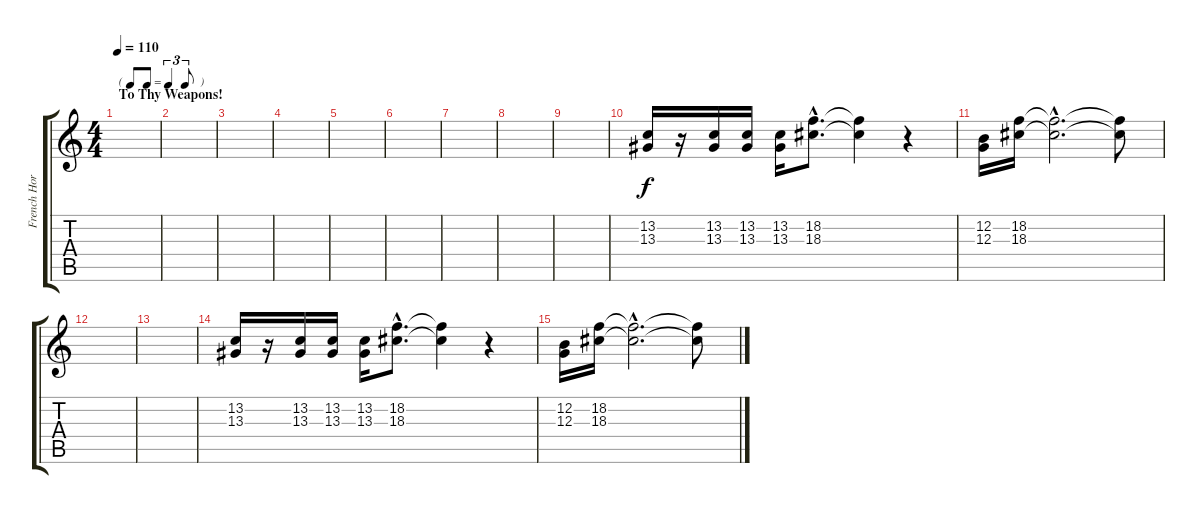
\track ("French Hornet" "French Hor") {instrument frenchhorn}
\staff {score tabs}
\tuning (E4 B3 G3 D3 A2 E2) {hide}
\ts (4 4)
\tf triplet8th
\section ("" "To Thy Weapons!")
\tempo 110
\clef g2
\ks c
|
|
|
|
|
|
|
|
|
(13.2 13.3).16 r.16 (13.2 13.3).16 (13.2 13.3).16 (13.2 13.3).16 (18.2{hac} 18.3{hac}).8{d} (18.2{t} 18.3{t}).4 r.4 |
(12.2 12.3).16 (18.2 18.3).16 (18.2{hac t} 18.3{hac t}).2{d} (18.2{t} 18.3{t}).8 |
|
|
(13.2 13.3).16 r.16 (13.2 13.3).16 (13.2 13.3).16 (13.2 13.3).16 (18.2{hac} 18.3{hac}).8{d} (18.2{t} 18.3{t}).4 r.4 |
(12.2 12.3).16 (18.2 18.3).16 (18.2{hac t} 18.3{hac t}).2{d} (18.2{t} 18.3{t}).8
